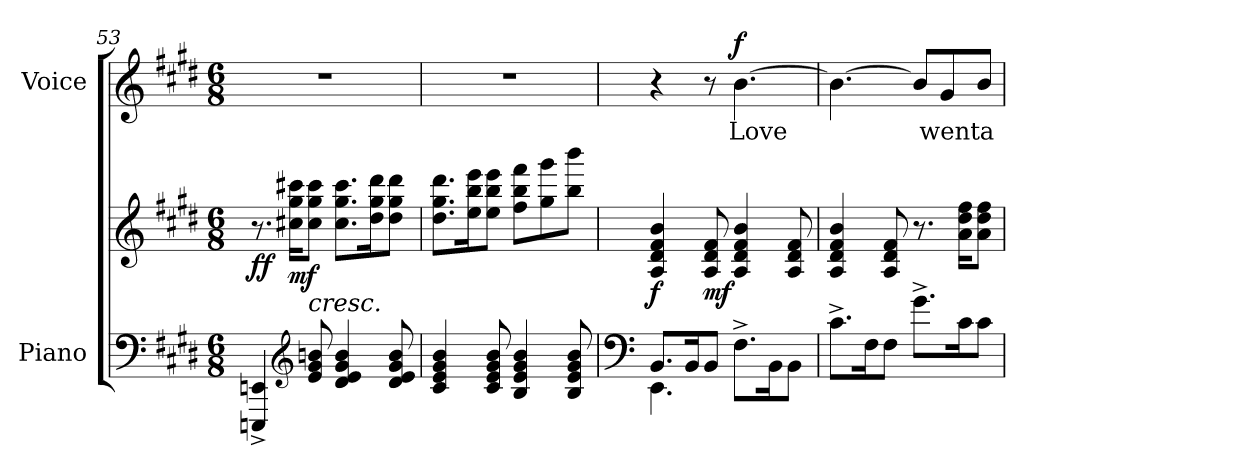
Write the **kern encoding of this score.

**kern	**kern	**dynam	**kern	**text	**dynam
*part2	*part2	*part2	*part1	*part1	*part1
*staff3	*staff2	*staff2/3	*staff1	*staff1	*staff1
*I"Piano	*	*	*I"Voice	*	*
*I'Pno	*	*	*	*	*
*clefF4	*clefG2	*	*clefG2	*	*
*k[f#c#g#d#]	*k[f#c#g#d#]	*	*k[f#c#g#d#]	*	*
*M6/8	*M6/8	*	*M6/8	*	*
=53	=53	=53	=53	=53	=53
!	!	!LO:DY:b	!	!	!
4EEEn/^ 4EEn/^	8.r	ff	2.r	.	.
!	!	!LO:DY:b	!	!	!
.	16cc#X\ 16gg#\ 16ccc#X\KL	mf	.	.	.
*clefG2	*	*	*	*	*
!	!	!LO:HP:b	!	!	!
8e/ 8g#/ 8bn/	8cc#\ 8gg#\ 8ccc#\J	<	.	.	.
4d#/ 4e/ 4g#/ 4b/	8.cc#\ 8.gg#\ 8.ccc#\L	.	.	.	.
.	16dd#\ 16gg#\ 16ddd#\K	.	.	.	.
8d#/ 8e/ 8g#/ 8b/	8dd#\ 8gg#\ 8ddd#\J	.	.	.	.
!!LO:LB:g=z
=54	=54	=54	=54	=54	=54
4c#/ 4e/ 4g#/ 4b/	8.dd#\ 8.gg#\ 8.ddd#\L	.	2.r	.	.
.	16ee\ 16bb\ 16eee\K	.	.	.	.
8c#/ 8e/ 8g#/ 8b/	8ee\ 8bb\ 8eee\J	.	.	.	.
4B/ 4e/ 4g#/ 4b/	8ff#\ 8bb\ 8fff#\L	.	.	.	.
.	8gg#\ 8ggg#\	.	.	.	.
8B/ 8e/ 8g#/ 8b/	8bb\ 8bbb\J	.	.	.	.
=55	=55	=55	=55	=55	=55
*clefF4	*	*	*	*	*
*^	*	*	*	*	*
!	!	!	!LO:DY:b	!	!	!
8.BB/L	4.EE\	4A/ 4d#/ 4f#/ 4b/	f	4r	.	.
16BB/K	.	.	.	.	.	.
!	!	!	!LO:DY:n=1:b	!	!	!
8BB/J	.	8A/ 8d#/ 8f#/	[ mf	8r	.	.
!	!	!	!	!	!LO:LY:b	!LO:DY:a
8.F#^\L	4.ryy	4A/ 4d#/ 4f#/ 4b/	.	[4.b\	Love	f
16BB\K	.	.	.	.	.	.
8BB\J	.	8A/ 8d#/ 8f#/	.	.	.	.
*v	*v	*	*	*	*	*
=56	=56	=56	=56	=56	=56
8.c#^\L	4A/ 4d#/ 4f#/ 4b/	.	4.b\_	.	.
16F#\K	.	.	.	.	.
8F#\J	8A/ 8d#/ 8f#/	.	.	.	.
8.g#^\L	8.r	.	8b/L]	.	.
!	!	!	!	!LO:LY:b	!
.	.	.	8g#/	went	.
16c#\K	16a\ 16dd#\ 16ff#\KL	.	.	.	.
!	!	!	!	!LO:LY:b	!
8c#\J	8a\ 8dd#\ 8ff#\J	.	8b/J	a-	.
=	=	=	=	=	=
*-	*-	*-	*-	*-	*-
